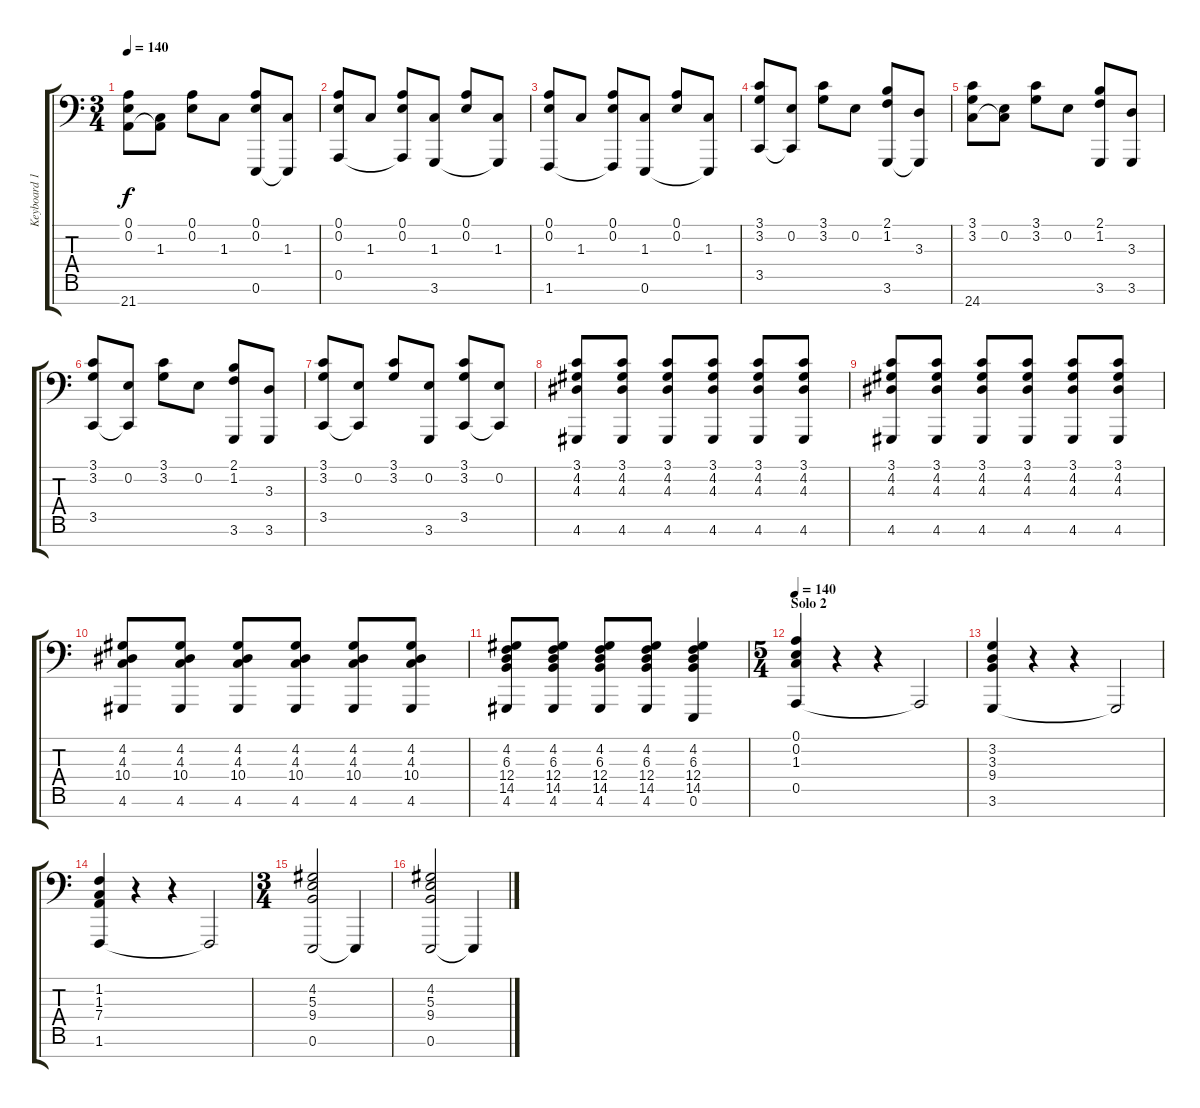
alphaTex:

\track ("Keyboard 1" "Keyboard 1") {instrument stringensemble1}
\staff {score tabs}
\tuning (A3 E3 B2 D2 A1 E1 C-1) {hide}
\ts (3 4)
\tempo 140
\clef f4
\ks c
(0.1 0.2 21.7).8{dy f} (1.3 21.7{t}).8 (0.1 0.2).8 1.3.8 (0.1 0.2 0.6).8 (1.3 0.6{t}).8 |
(0.1 0.2 0.5).8 1.3.8 (0.1 0.2 0.5{t}).8 (1.3 3.6).8 (0.1 0.2).8 (1.3 3.6{t}).8 |
(0.1 0.2 1.6).8 1.3.8 (0.1 0.2 1.6{t}).8 (1.3 0.6).8 (0.1 0.2).8 (1.3 0.6{t}).8 |
(3.1 3.2 3.5).8 (0.2 3.5{t}).8 (3.1 3.2).8 0.2.8 (2.1 1.2 3.6).8 (3.3 3.6{t}).8 |
(3.1 3.2 24.7).8 (0.2 24.7{t}).8 (3.1 3.2).8 0.2.8 (2.1 1.2 3.6).8 (3.3 3.6).8 |
(3.1 3.2 3.5).8 (0.2 3.5{t}).8 (3.1 3.2).8 0.2.8 (2.1 1.2 3.6).8 (3.3 3.6).8 |
(3.1 3.2 3.5).8 (0.2 3.5{t}).8 (3.1 3.2).8 (0.2 3.6).8 (3.1 3.2 3.5).8 (0.2 3.5{t}).8 |
(3.1 4.2 4.3 4.6).8 (3.1 4.2 4.3 4.6).8 (3.1 4.2 4.3 4.6).8 (3.1 4.2 4.3 4.6).8 (3.1 4.2 4.3 4.6).8 (3.1 4.2 4.3 4.6).8 |
(3.1 4.2 4.3 4.6).8 (3.1 4.2 4.3 4.6).8 (3.1 4.2 4.3 4.6).8 (3.1 4.2 4.3 4.6).8 (3.1 4.2 4.3 4.6).8 (3.1 4.2 4.3 4.6).8 |
(4.2 4.3 10.4 4.6).8 (4.2 4.3 10.4 4.6).8 (4.2 4.3 10.4 4.6).8 (4.2 4.3 10.4 4.6).8 (4.2 4.3 10.4 4.6).8 (4.2 4.3 10.4 4.6).8 |
(4.2 6.3 12.4 14.5 4.6).8 (4.2 6.3 12.4 14.5 4.6).8 (4.2 6.3 12.4 14.5 4.6).8 (4.2 6.3 12.4 14.5 4.6).8 (4.2 6.3 12.4 14.5 0.6).4 |
\ts (5 4)
\section ("" "Solo 2")
\tempo 140
(0.1 0.2 1.3 0.5).4{volume 6 instrument stringensemble1} r.4 r.4 0.5{t}.2 |
(3.2 3.3 9.4 3.6).4 r.4 r.4 3.6{t}.2 |
(1.2 1.3 7.4 1.6).4 r.4 r.4 1.6{t}.2 |
\ts (3 4)
(4.2 5.3 9.4 0.6).2 0.6{t}.4 |
(4.2 5.3 9.4 0.6).2 0.6{t}.4
